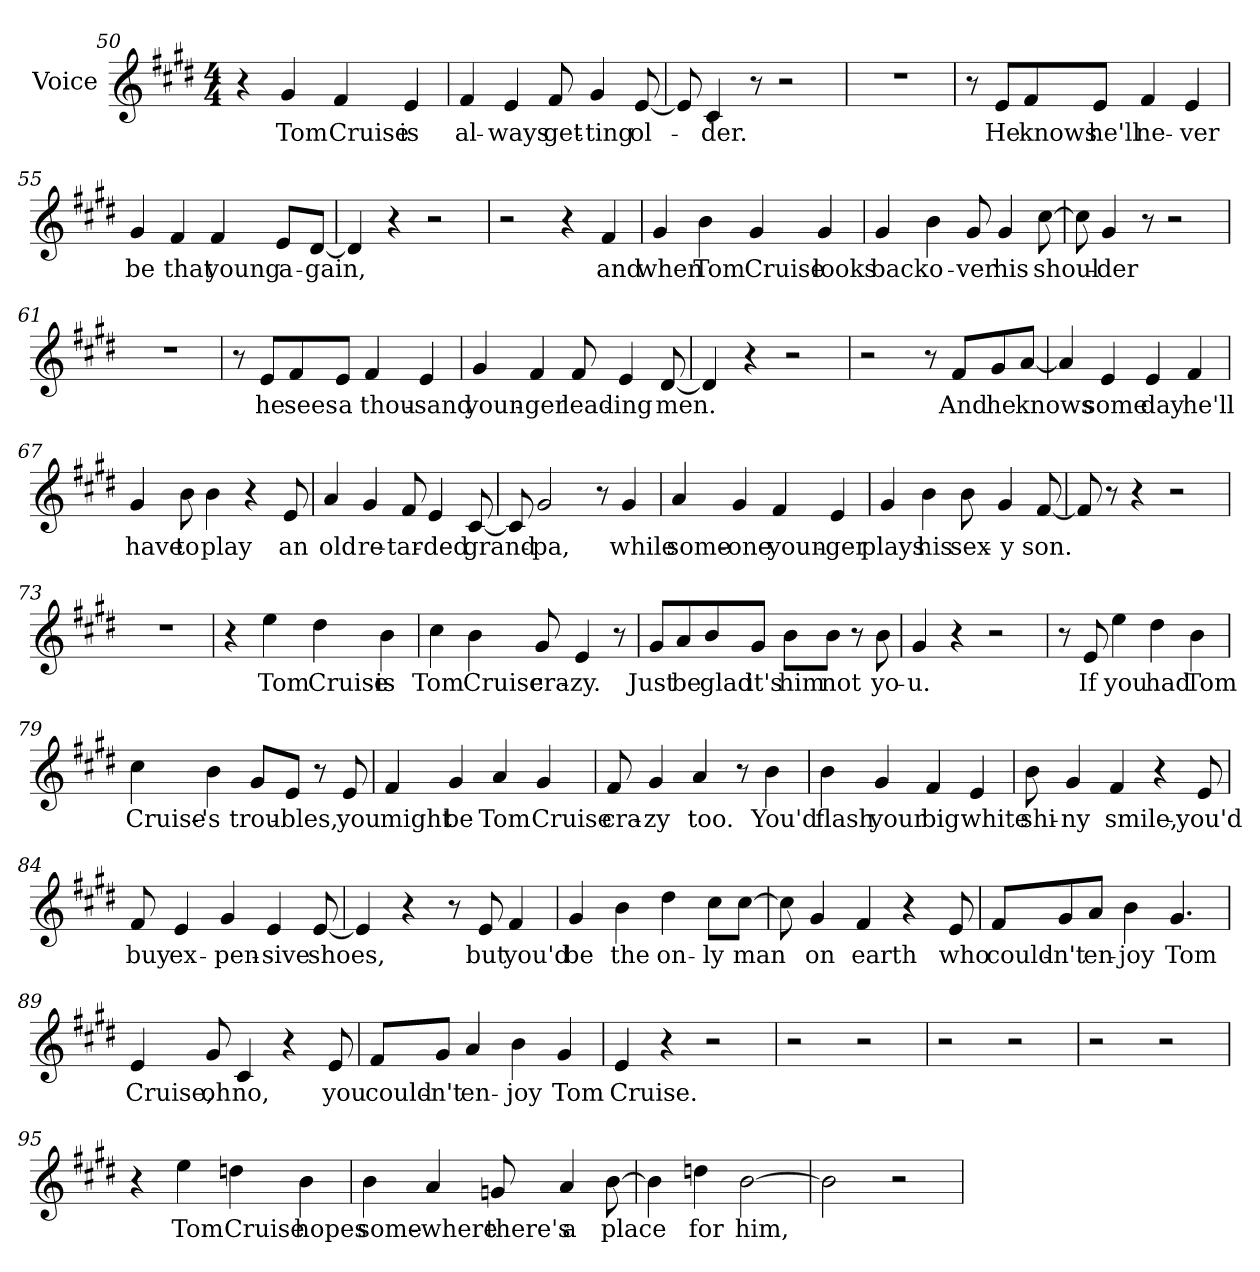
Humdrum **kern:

**kern	**text
*part1	*part1
*staff1	*staff1
*I"Voice	*
*I'V	*
*clefG2	*
*k[f#c#g#d#]	*
*E:	*
*M4/4	*
=50	=50
4r	.
4g#/	Tom
4f#/	Cruise
4e/	is
!!LO:LB:g=z
=51	=51
4f#/	al-
4e/	-ways
8f#/	get-
4g#/	-ting
[8e/	ol-
=52	=52
8e/]	.
4c#/	-der.
8r	.
2r	.
=53	=53
1r	.
=54	=54
8r	.
8e/L	He
8f#/	knows
8e/J	he'll
4f#/	ne-
4e/	-ver
=55	=55
4g#/	be
4f#/	that
4f#/	young
8e/L	a-
[8d#/J	-gain,
!!LO:LB:g=z
=56	=56
4d#/]	.
4r	.
2r	.
=57	=57
2r	.
4r	.
4f#/	and
=58	=58
4g#/	when
4b\	Tom
4g#/	Cruise
4g#/	looks
=59	=59
4g#/	back
4b\	o-
8g#/	-ver
4g#/	his
[8cc#\	shoul-
=60	=60
8cc#\]	.
4g#/	-der
8r	.
2r	.
!!LO:LB:g=z
=61	=61
1r	.
=62	=62
8r	.
8e/L	he
8f#/	sees
8e/J	a
4f#/	thou-
4e/	-sand
=63	=63
4g#/	youn-
4f#/	-ger
8f#/	lead-
4e/	-ing
[8d#/	men.
=64	=64
4d#/]	.
4r	.
2r	.
=65	=65
2r	.
8r	.
8f#/L	And
8g#/	he
[8a/J	knows
!!LO:LB:g=z
=66	=66
4a/]	.
4e/	some
4e/	day
4f#/	he'll
=67	=67
4g#/	have
8b\	to
4b\	play
4r	.
8e/	an
=68	=68
4a/	old
4g#/	re-
8f#/	-tar-
4e/	-ded
[8c#/	grand-
=69	=69
8c#/]	.
2g#/	-pa,
8r	.
4g#/	while
=70	=70
4a/	some-
4g#/	-one
4f#/	youn-
4e/	-ger
!!LO:LB:g=z
=71	=71
4g#/	plays
4b\	his
8b\	sex-
4g#/	-y
[8f#/	son.
=72	=72
8f#/]	.
8r	.
4r	.
2r	.
=73	=73
1r	.
=74	=74
4r	.
4ee\	Tom
4dd#\	Cruise
4b\	is
=75	=75
4cc#\	Tom
4b\	Cruise
8g#/	cra-
4e/	-zy.
8r	.
!!LO:LB:g=z
=76	=76
8g#/L	Just
8a/	be
8b/	glad
8g#/J	it's
8b\L	him
8b\J	not
8r	.
8b\	yo-
=77	=77
4g#/	-u.
4r	.
2r	.
=78	=78
8r	.
8e/	If
4ee\	you
4dd#\	had
4b\	Tom
=79	=79
4cc#\	Cruise-
4b\	-'s
8g#/L	trou-
8e/J	-bles,
8r	.
8e/	you
!!LO:LB:g=z
=80	=80
4f#/	might
4g#/	be
4a/	Tom
4g#/	Cruise
=81	=81
8f#/	cra-
4g#/	-zy
4a/	too.
8r	.
4b\	You'd
=82	=82
4b\	flash
4g#/	your
4f#/	big
4e/	white
=83	=83
8b\	shi-
4g#/	-ny
4f#/	smile,-
4r	.
8e/	-you'd
!!LO:LB:g=z
=84	=84
8f#/	buy
4e/	ex-
4g#/	-pen-
4e/	-sive
[8e/	shoes,
=85	=85
4e/]	.
4r	.
8r	.
8e/	but
4f#/	you'd
=86	=86
4g#/	be
4b\	the
4dd#\	on-
8cc#\L	-ly
[8cc#\J	man
=87	=87
8cc#\]	.
4g#/	on
4f#/	earth
4r	.
8e/	who
!!LO:LB:g=z
=88	=88
8f#/L	could-
8g#/	-n't
8a/J	en-
4b\	-joy
4.g#/	Tom
=89	=89
4e/	Cruise,
8g#/	oh
4c#/	no,
4r	.
8e/	you
=90	=90
8f#/L	could-
8g#/J	-n't
4a/	en-
4b\	-joy
4g#/	Tom
=91	=91
4e/	Cruise.
4r	.
2r	.
=92	=92
2r	.
2r	.
!!LO:LB:g=z
=93	=93
2r	.
2r	.
=94	=94
2r	.
2r	.
=95	=95
4r	.
4ee\	Tom
4ddn\	Cruise
4b\	hopes
=96	=96
4b\	some-
4a/	-where
8gn/	there's
4a/	a
[8b\	place
=97	=97
4b\]	.
4ddn\	for
[2b\	him,
!!LO:LB:g=z
=98	=98
2b\]	.
2r	.
=	=
*-	*-
